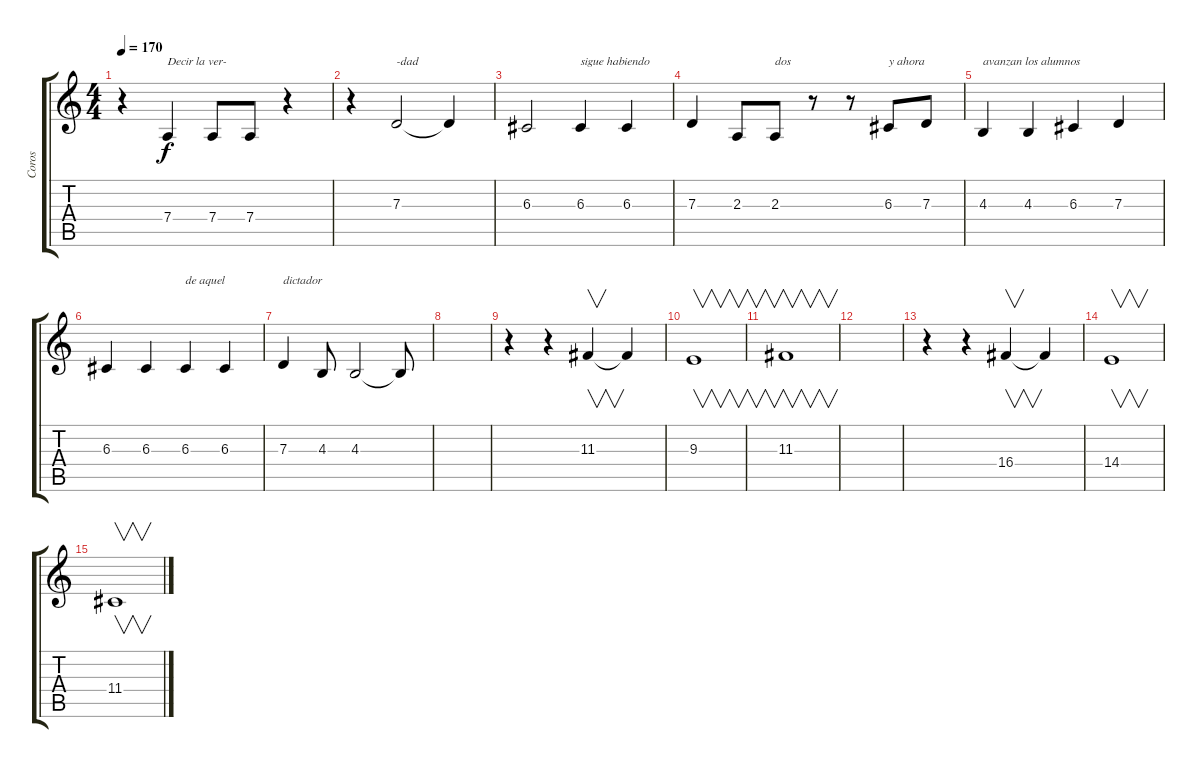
\track ("Coros" "Coros") {instrument viola}
\staff {score tabs}
\tuning (E4 B3 G3 D3 A2 E2) {hide}
\ts (4 4)
\tempo 170
\clef g2
\ks c
r.4{dy f} 7.4.4{txt "Decir la ver-"} 7.4.8 7.4.8 r.4 |
r.4 7.3.2{txt "-dad"} 7.3{t}.4 |
6.3.2 6.3.4{txt "sigue habiendo"} 6.3.4 |
7.3.4 2.3.8 2.3.8{txt "dos"} r.8 r.8 6.3.8{txt "y ahora"} 7.3.8 |
4.3.4{txt "avanzan los alumnos"} 4.3.4 6.3.4 7.3.4 |
6.3.4 6.3.4 6.3.4{txt "de aquel"} 6.3.4 |
7.3.4{txt "dictador"} 4.3.8 4.3.2 4.3{t}.8 |
|
r.4 r.4 11.3.4{v} 11.3{t}.4 |
9.3.1{v} |
11.3.1{v} |
|
r.4 r.4 16.4.4{v} 16.4{t}.4 |
14.4.1{v} |
11.4.1{v}
